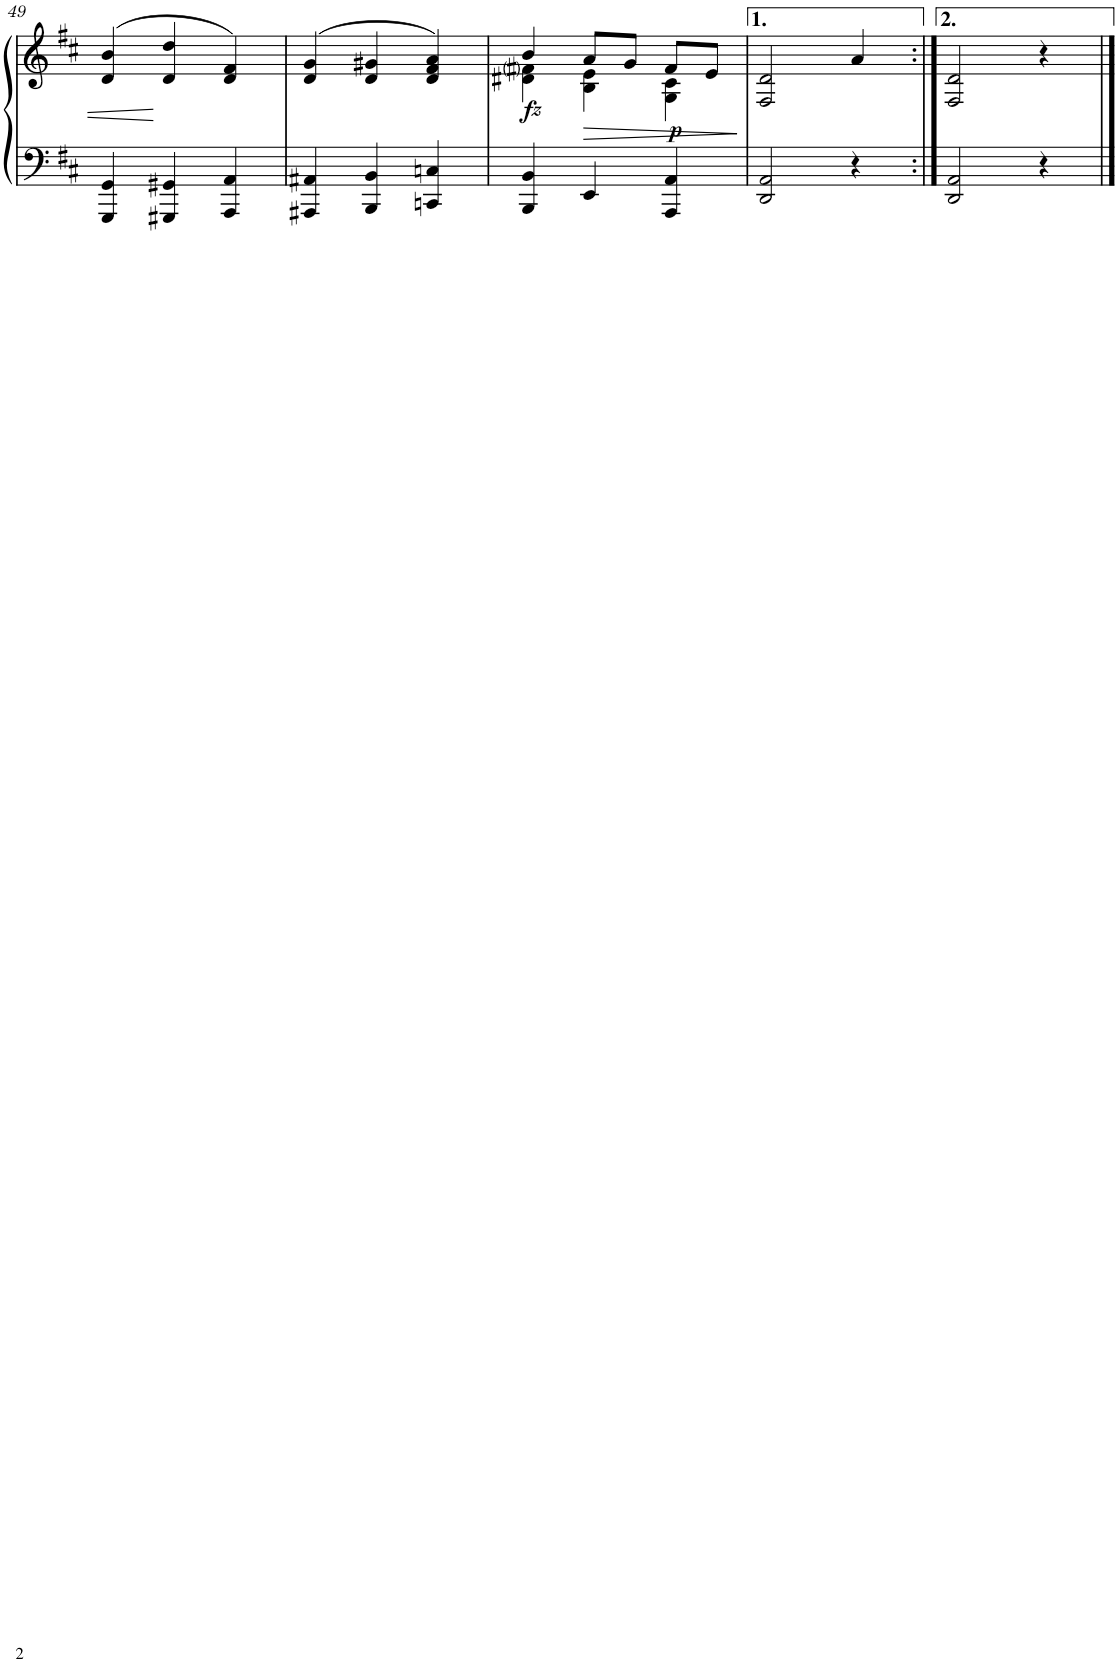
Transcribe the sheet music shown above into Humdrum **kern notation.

**kern	**kern	**dynam
*part1	*part1	*part1
*staff2	*staff1	*staff1/2
*I"Midi_1	*	*
!!LO:PB:g=z
*clefF4	*clefG2	*
*k[f#c#]	*k[f#c#]	*
*D:	*D:	*
*M3/4	*M3/4	*
=49	=49	=49
4GGG/ 4GG/	(>4d/ 4b/	.
4GGG#X/ 4GG#X/	4d/ 4dd/	.
4AAA/ 4AA/	4d/ 4f#/)	.
=50	=50	=50
4AAA#X/ 4AA#X/	(>4d/ 4g/	.
4BBB/ 4BB/	4d/ 4g#X/	.
4CCn/ 4Cn/	4d/ 4f#/ 4a/)	.
=51	=51	=51
*	*^	*
!	!	!	!LO:DY:b
4BBB/ 4BB/	4b/	4d#X\ 4f#i\	fz
!	!	!	!LO:HP:b
4EE/	8a/L	4B\ 4e\	>
.	8g/J	.	.
!	!	!	!LO:DY:b
4AAA/ 4AA/	8f#/L	4G\ 4c#\	p
.	8e/J	.	.
*	*v	*v	*
.	.	]
=52	=52	=52
2DD/ 2AA/	2F#/ 2d/	.
4r	4a/	.
=52X1:|!	=52X1:|!	=52X1:|!
2DD/ 2AA/	2F#/ 2d/	.
4r	4r	.
==	==	==
*-	*-	*-
